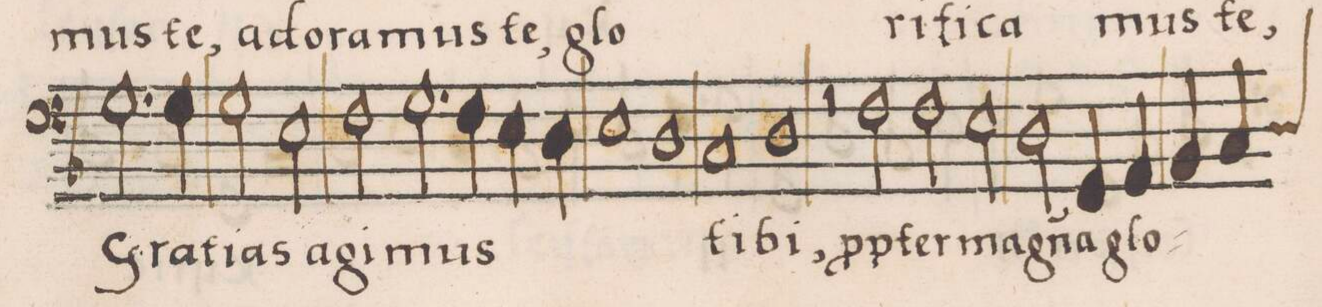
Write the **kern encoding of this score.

**kern	**text
*I"BASSVS	*
*clefF4	*
*k[b-]	*
*met(C|)	*
*M2/1	*
2.G\	Gra-
4G\	-ti-
=24-	=24-
2G\	-as
2E\	a-
2F\	-gi-
2.G\	-mus
=25-	=25-
4F\	.
4E\	.
4D\	.
1E\	.
=26-	=26-
1D\	.
1C/	ti-
=27-	=27-
1D\	-bi,
2r	.
2F\	p(ro)p-
=28-	=28-
2F\	-ter
2E\	ma-
2D\	-gna(m)
4GG/	glo-
4AA/	.
=29-	=29-
4BB-/	.
*custos:D	*
4C/	.
*-	*-
